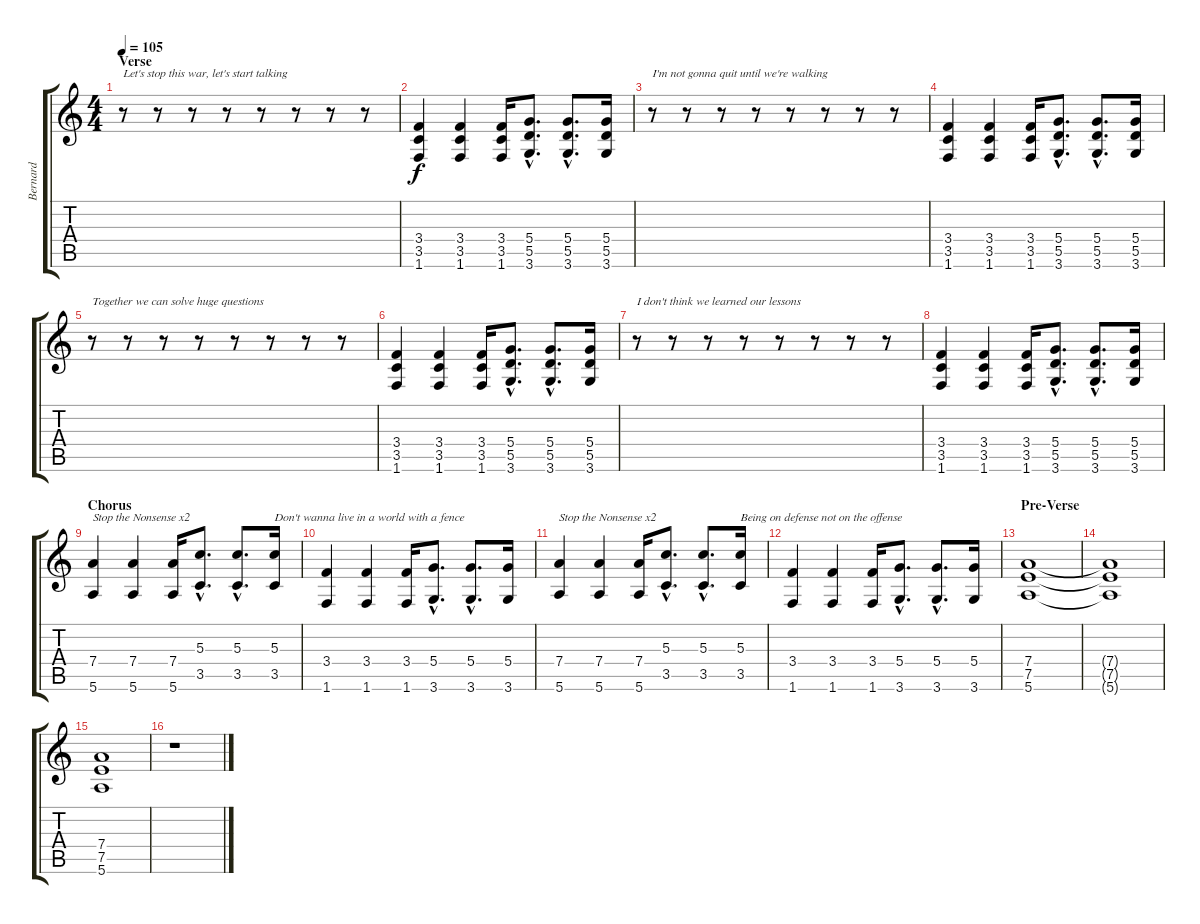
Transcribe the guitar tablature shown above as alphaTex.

\track ("Bernard" "Bernard") {instrument distortionguitar}
\staff {score tabs}
\tuning (E4 B3 G3 D3 A2 E2) {hide}
\ts (4 4)
\section ("" "Verse")
\tempo 105
\clef g2
\ks c
r.8{txt "Let's stop this war, let's start talking" dy f} r.8 r.8 r.8 r.8 r.8 r.8 r.8 |
(3.4 3.5 1.6).4 (3.4 3.5 1.6).4 (3.4 3.5 1.6).16 (5.4{hac} 5.5{hac} 3.6{hac}).8{d} (5.4{hac} 5.5{hac} 3.6{hac}).8{d} (5.4 5.5 3.6).16 |
r.8{txt "I'm not gonna quit until we're walking"} r.8 r.8 r.8 r.8 r.8 r.8 r.8 |
(3.4 3.5 1.6).4 (3.4 3.5 1.6).4 (3.4 3.5 1.6).16 (5.4{hac} 5.5{hac} 3.6{hac}).8{d} (5.4{hac} 5.5{hac} 3.6{hac}).8{d} (5.4 5.5 3.6).16 |
r.8{txt "Together we can solve huge questions"} r.8 r.8 r.8 r.8 r.8 r.8 r.8 |
(3.4 3.5 1.6).4 (3.4 3.5 1.6).4 (3.4 3.5 1.6).16 (5.4{hac} 5.5{hac} 3.6{hac}).8{d} (5.4{hac} 5.5{hac} 3.6{hac}).8{d} (5.4 5.5 3.6).16 |
r.8{txt "I don't think we learned our lessons"} r.8 r.8 r.8 r.8 r.8 r.8 r.8 |
(3.4 3.5 1.6).4 (3.4 3.5 1.6).4 (3.4 3.5 1.6).16 (5.4{hac} 5.5{hac} 3.6{hac}).8{d} (5.4{hac} 5.5{hac} 3.6{hac}).8{d} (5.4 5.5 3.6).16 |
\section ("" "Chorus")
(7.4 5.6).4{txt "Stop the Nonsense x2"} (7.4 5.6).4 (7.4 5.6).16 (5.3{hac} 3.5{hac}).8{d} (5.3{hac} 3.5{hac}).8{d} (5.3 3.5).16{txt "Don't wanna live in a world with a fence"} |
(3.4 1.6).4 (3.4 1.6).4 (3.4 1.6).16 (5.4{hac} 3.6{hac}).8{d} (5.4{hac} 3.6{hac}).8{d} (5.4 3.6).16 |
(7.4 5.6).4{txt "Stop the Nonsense x2"} (7.4 5.6).4 (7.4 5.6).16 (5.3{hac} 3.5{hac}).8{d} (5.3{hac} 3.5{hac}).8{d} (5.3 3.5).16{txt "Being on defense not on the offense"} |
(3.4 1.6).4 (3.4 1.6).4 (3.4 1.6).16 (5.4{hac} 3.6{hac}).8{d} (5.4{hac} 3.6{hac}).8{d} (5.4 3.6).16 |
\section ("" "Pre-Verse")
(7.4 7.5 5.6).1 |
(7.4{t} 7.5{t} 5.6{t}).1 |
(7.4 7.5 5.6).1 |
r.1
